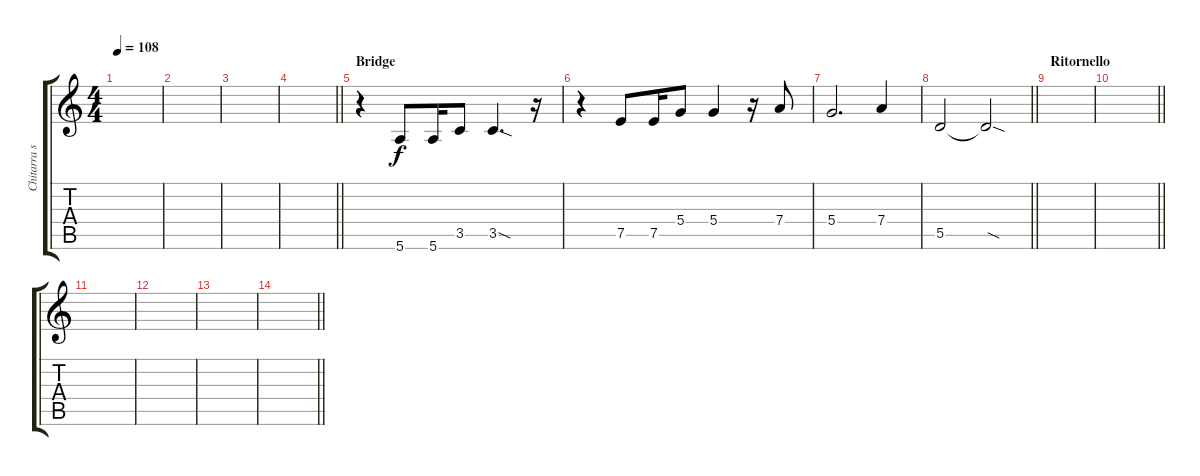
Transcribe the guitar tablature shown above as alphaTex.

\track ("Chitarra solista" "Chitarra s") {instrument overdrivenguitar}
\staff {score tabs}
\tuning (E4 B3 G3 D3 A2 E2) {hide}
\ts (4 4)
\tempo 108
\clef g2
\ks c
|
|
|
\barLineRight lightlight
|
\section ("" "Bridge")
r.4 5.6.8 5.6.16 3.5.8 3.5{sod}.4{d} r.16 |
r.4 7.5.8 7.5.16 5.4.8 5.4.4 r.16 7.4.8 |
5.4.2{d} 7.4.4 |
\barLineRight lightlight
5.5.2 5.5{sod t}.2 |
\section ("" "Ritornello")
|
\barLineRight lightlight
|
|
|
|
\barLineRight lightlight
